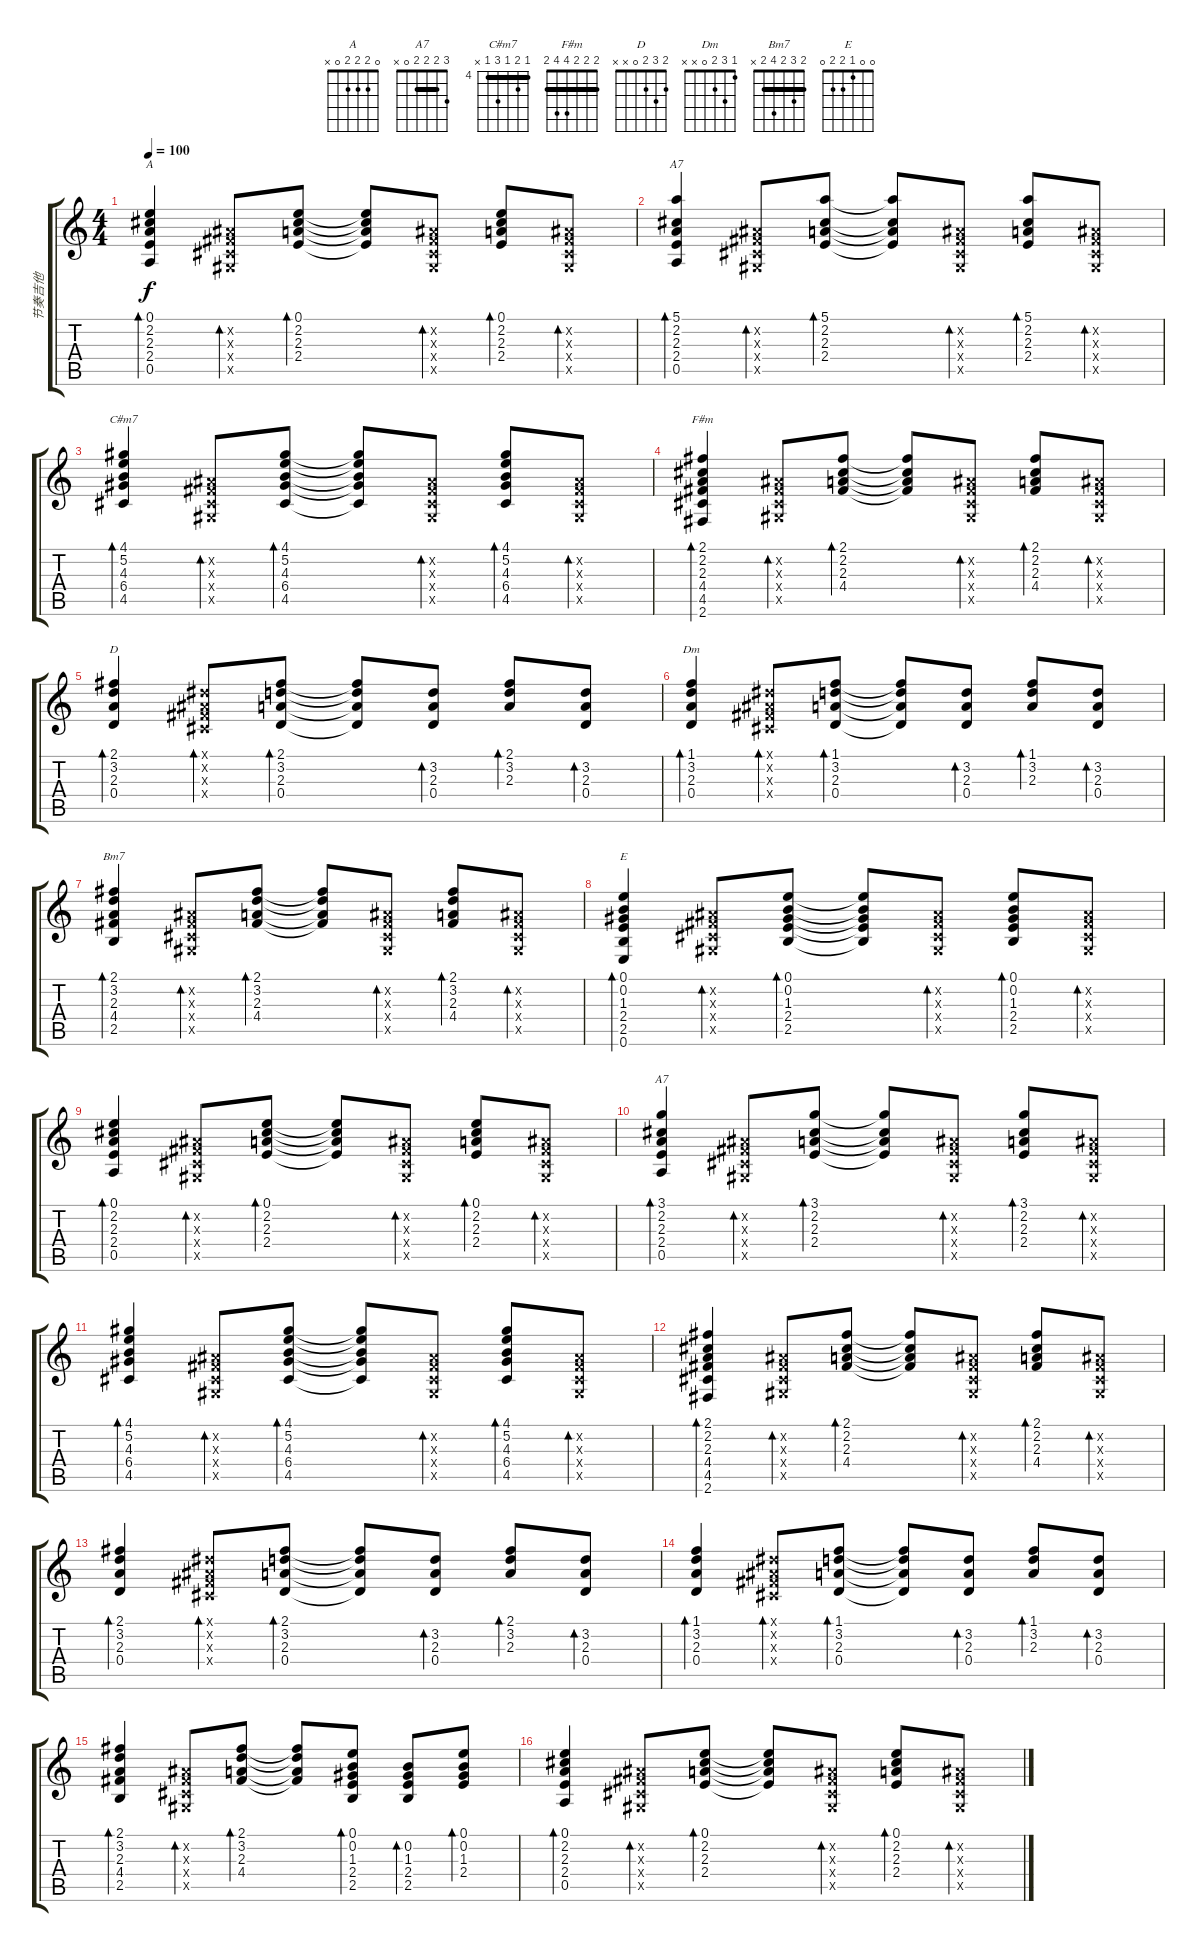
\track ("节奏吉他" "节奏吉他") {instrument acousticguitarnylon}
\staff {score tabs}
\tuning (E4 B3 G3 D3 A2 E2) {hide}
\chord ("A" 0 2 2 2 0 x)
\chord ("A7" 5 2 2 2 0 x)
\chord ("C#m7" 4 5 4 6 4 x) {firstfret 4 barre 4}
\chord ("F#m" 2 2 2 4 4 2) {barre 2}
\chord ("D" 2 3 2 0 x x)
\chord ("Dm" 1 3 2 0 x x)
\chord ("Bm7" 2 3 2 4 2 x) {barre 2}
\chord ("E" 0 0 1 2 2 0)
\chord ("A7" 3 2 2 2 0 x) {barre 2}
\ts (4 4)
\tempo 100
\clef g2
\ks c
(0.1 2.2 2.3 2.4 0.5).4{bd 30 ch "A" dy f} (-1.2{x} -1.3{x} -1.4{x} -1.5{x}).8{bd 30} (0.1 2.2 2.3 2.4).8{bd 30} (0.1{t} 2.2{t} 2.3{t} 2.4{t}).8 (-1.2{x} -1.3{x} -1.4{x} -1.5{x}).8{bd 30} (0.1 2.2 2.3 2.4).8{bd 30} (-1.2{x} -1.3{x} -1.4{x} -1.5{x}).8{bd 30} |
(5.1 2.2 2.3 2.4 0.5).4{bd 30 ch "A7"} (-1.2{x} -1.3{x} -1.4{x} -1.5{x}).8{bd 30} (5.1 2.2 2.3 2.4).8{bd 30} (5.1{t} 2.2{t} 2.3{t} 2.4{t}).8 (-1.2{x} -1.3{x} -1.4{x} -1.5{x}).8{bd 30} (5.1 2.2 2.3 2.4).8{bd 30} (-1.2{x} -1.3{x} -1.4{x} -1.5{x}).8{bd 30} |
(4.1 5.2 4.3 6.4 4.5).4{bd 30 ch "C#m7"} (-1.2{x} -1.3{x} -1.4{x} -1.5{x}).8{bd 30} (4.1 5.2 4.3 6.4 4.5).8{bd 30} (4.1{t} 5.2{t} 4.3{t} 6.4{t} 4.5{t}).8 (-1.2{x} -1.3{x} -1.4{x} -1.5{x}).8{bd 30} (4.1 5.2 4.3 6.4 4.5).8{bd 30} (-1.2{x} -1.3{x} -1.4{x} -1.5{x}).8{bd 30} |
(2.1 2.2 2.3 4.4 4.5 2.6).4{bd 30 ch "F#m"} (-1.2{x} -1.3{x} -1.4{x} -1.5{x}).8{bd 30} (2.1 2.2 2.3 4.4).8{bd 30} (2.1{t} 2.2{t} 2.3{t} 4.4{t}).8 (-1.2{x} -1.3{x} -1.4{x} -1.5{x}).8{bd 30} (2.1 2.2 2.3 4.4).8{bd 30} (-1.2{x} -1.3{x} -1.4{x} -1.5{x}).8{bd 30} |
(2.1 3.2 2.3 0.4).4{bd 30 ch "D"} (-1.1{x} -1.2{x} -1.3{x} -1.4{x}).8{bd 30} (2.1 3.2 2.3 0.4).8{bd 30} (2.1{t} 3.2{t} 2.3{t} 0.4{t}).8 (3.2 2.3 0.4).8{bd 30} (2.1 3.2 2.3).8{bd 30} (3.2 2.3 0.4).8{bd 30} |
(1.1 3.2 2.3 0.4).4{bd 30 ch "Dm"} (-1.1{x} -1.2{x} -1.3{x} -1.4{x}).8{bd 30} (1.1 3.2 2.3 0.4).8{bd 30} (1.1{t} 3.2{t} 2.3{t} 0.4{t}).8 (3.2 2.3 0.4).8{bd 30} (1.1 3.2 2.3).8{bd 30} (3.2 2.3 0.4).8{bd 30} |
(2.1 3.2 2.3 4.4 2.5).4{bd 30 ch "Bm7"} (-1.2{x} -1.3{x} -1.4{x} -1.5{x}).8{bd 30} (2.1 3.2 2.3 4.4).8{bd 30} (2.1{t} 3.2{t} 2.3{t} 4.4{t}).8 (-1.2{x} -1.3{x} -1.4{x} -1.5{x}).8{bd 30} (2.1 3.2 2.3 4.4).8{bd 30} (-1.2{x} -1.3{x} -1.4{x} -1.5{x}).8{bd 30} |
(0.1 0.2 1.3 2.4 2.5 0.6).4{bd 30 ch "E"} (-1.2{x} -1.3{x} -1.4{x} -1.5{x}).8{bd 30} (0.1 0.2 1.3 2.4 2.5).8{bd 30} (0.1{t} 0.2{t} 1.3{t} 2.4{t} 2.5{t}).8 (-1.2{x} -1.3{x} -1.4{x} -1.5{x}).8{bd 30} (0.1 0.2 1.3 2.4 2.5).8{bd 30} (-1.2{x} -1.3{x} -1.4{x} -1.5{x}).8{bd 30} |
(0.1 2.2 2.3 2.4 0.5).4{bd 30} (-1.2{x} -1.3{x} -1.4{x} -1.5{x}).8{bd 30} (0.1 2.2 2.3 2.4).8{bd 30} (0.1{t} 2.2{t} 2.3{t} 2.4{t}).8 (-1.2{x} -1.3{x} -1.4{x} -1.5{x}).8{bd 30} (0.1 2.2 2.3 2.4).8{bd 30} (-1.2{x} -1.3{x} -1.4{x} -1.5{x}).8{bd 30} |
(3.1 2.2 2.3 2.4 0.5).4{bd 30 ch "A7"} (-1.2{x} -1.3{x} -1.4{x} -1.5{x}).8{bd 30} (3.1 2.2 2.3 2.4).8{bd 30} (3.1{t} 2.2{t} 2.3{t} 2.4{t}).8 (-1.2{x} -1.3{x} -1.4{x} -1.5{x}).8{bd 30} (3.1 2.2 2.3 2.4).8{bd 30} (-1.2{x} -1.3{x} -1.4{x} -1.5{x}).8{bd 30} |
(4.1 5.2 4.3 6.4 4.5).4{bd 30} (-1.2{x} -1.3{x} -1.4{x} -1.5{x}).8{bd 30} (4.1 5.2 4.3 6.4 4.5).8{bd 30} (4.1{t} 5.2{t} 4.3{t} 6.4{t} 4.5{t}).8 (-1.2{x} -1.3{x} -1.4{x} -1.5{x}).8{bd 30} (4.1 5.2 4.3 6.4 4.5).8{bd 30} (-1.2{x} -1.3{x} -1.4{x} -1.5{x}).8{bd 30} |
(2.1 2.2 2.3 4.4 4.5 2.6).4{bd 30} (-1.2{x} -1.3{x} -1.4{x} -1.5{x}).8{bd 30} (2.1 2.2 2.3 4.4).8{bd 30} (2.1{t} 2.2{t} 2.3{t} 4.4{t}).8 (-1.2{x} -1.3{x} -1.4{x} -1.5{x}).8{bd 30} (2.1 2.2 2.3 4.4).8{bd 30} (-1.2{x} -1.3{x} -1.4{x} -1.5{x}).8{bd 30} |
(2.1 3.2 2.3 0.4).4{bd 30} (-1.1{x} -1.2{x} -1.3{x} -1.4{x}).8{bd 30} (2.1 3.2 2.3 0.4).8{bd 30} (2.1{t} 3.2{t} 2.3{t} 0.4{t}).8 (3.2 2.3 0.4).8{bd 30} (2.1 3.2 2.3).8{bd 30} (3.2 2.3 0.4).8{bd 30} |
(1.1 3.2 2.3 0.4).4{bd 30} (-1.1{x} -1.2{x} -1.3{x} -1.4{x}).8{bd 30} (1.1 3.2 2.3 0.4).8{bd 30} (1.1{t} 3.2{t} 2.3{t} 0.4{t}).8 (3.2 2.3 0.4).8{bd 30} (1.1 3.2 2.3).8{bd 30} (3.2 2.3 0.4).8{bd 30} |
(2.1 3.2 2.3 4.4 2.5).4{bd 30} (-1.2{x} -1.3{x} -1.4{x} -1.5{x}).8{bd 30} (2.1 3.2 2.3 4.4).8{bd 30} (2.1{t} 3.2{t} 2.3{t} 4.4{t}).8 (0.1 0.2 1.3 2.4 2.5).8{bd 30} (0.2 1.3 2.4 2.5).8{bd 30} (0.1 0.2 1.3 2.4).8{bd 30} |
(0.1 2.2 2.3 2.4 0.5).4{bd 30} (-1.2{x} -1.3{x} -1.4{x} -1.5{x}).8{bd 30} (0.1 2.2 2.3 2.4).8{bd 30} (0.1{t} 2.2{t} 2.3{t} 2.4{t}).8 (-1.2{x} -1.3{x} -1.4{x} -1.5{x}).8{bd 30} (0.1 2.2 2.3 2.4).8{bd 30} (-1.2{x} -1.3{x} -1.4{x} -1.5{x}).8{bd 30}
